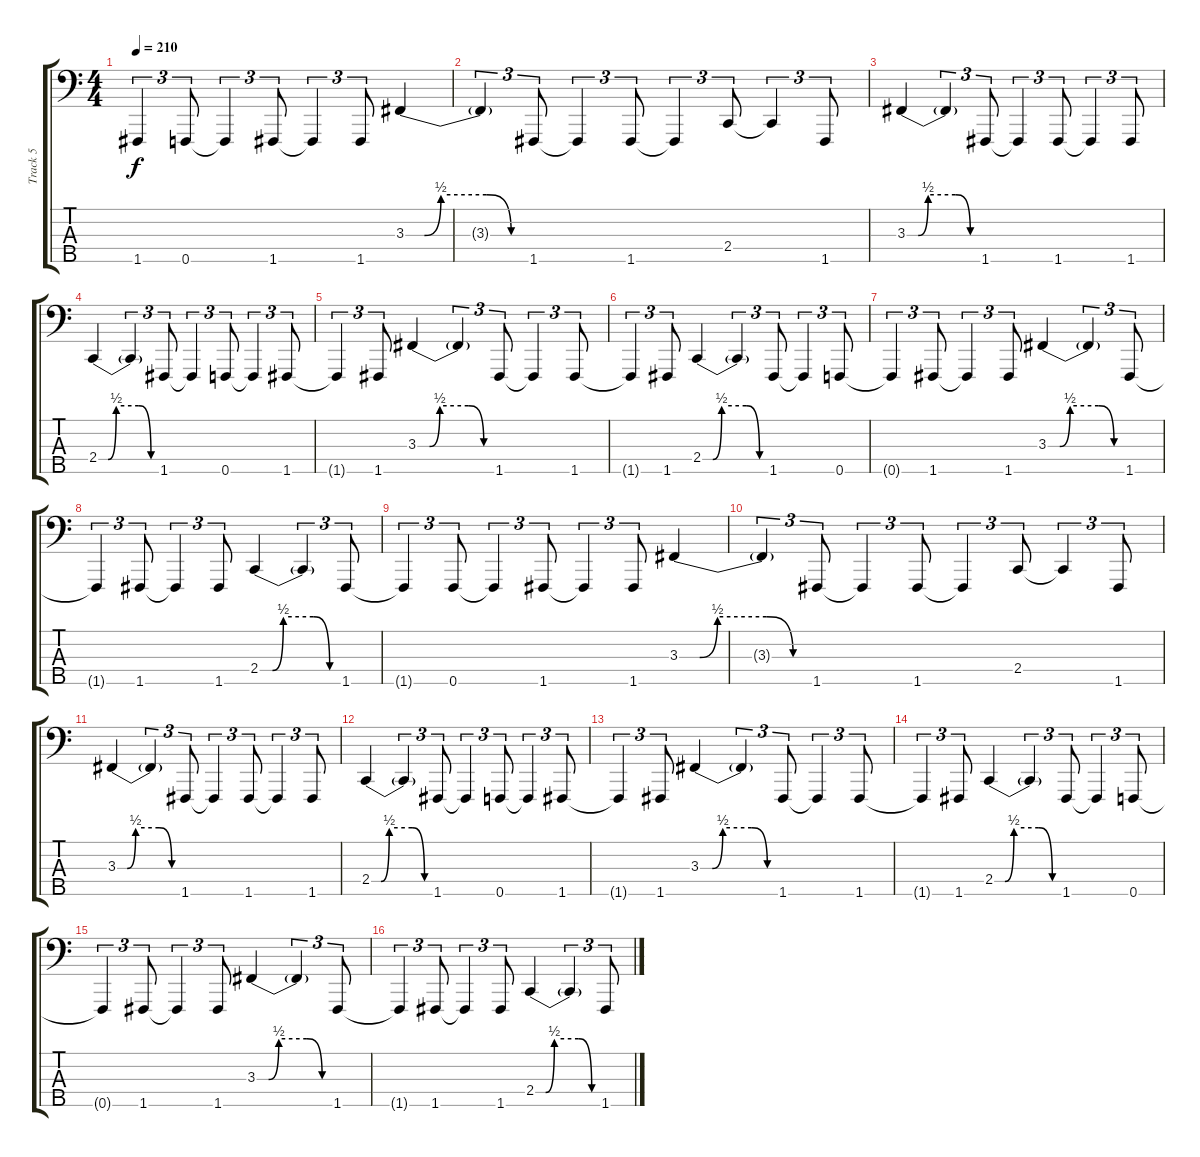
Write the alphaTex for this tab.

\track ("Track 5" "Track 5") {instrument electricbassfinger}
\staff {score tabs}
\tuning (Db2 Ab1 Eb1 Bb0 F0) {hide}
\ts (4 4)
\tempo 210
\clef f4
\ks c
1.5{t}.4{tu (3 2) dy f} 0.5.8{tu (3 2)} 0.5{t}.4{tu (3 2)} 1.5.8{tu (3 2)} 1.5{t}.4{tu (3 2)} 1.5.8{tu (3 2)} 3.3{be (custom 0 0 9 0 17 2 39 2 51 0 60 0)}.4 |
3.3{t}.4{tu (3 2)} 1.5.8{tu (3 2)} 1.5{t}.4{tu (3 2)} 1.5.8{tu (3 2)} 1.5{t}.4{tu (3 2)} 2.4.8{tu (3 2)} 2.4{t}.4{tu (3 2)} 1.5.8{tu (3 2)} |
3.3{be (custom 0 0 9 0 17 2 39 2 51 0 60 0)}.4 3.3{t}.4{tu (3 2)} 1.5.8{tu (3 2)} 1.5{t}.4{tu (3 2)} 1.5.8{tu (3 2)} 1.5{t}.4{tu (3 2)} 1.5.8{tu (3 2)} |
2.4{be (custom 0 0 9 0 17 2 39 2 51 0 60 0)}.4 2.4{t}.4{tu (3 2)} 1.5.8{tu (3 2)} 1.5{t}.4{tu (3 2)} 0.5.8{tu (3 2)} 0.5{t}.4{tu (3 2)} 1.5.8{tu (3 2)} |
1.5{t}.4{tu (3 2)} 1.5.8{tu (3 2)} 3.3{be (custom 0 0 9 0 17 2 39 2 51 0 60 0)}.4 3.3{t}.4{tu (3 2)} 1.5.8{tu (3 2)} 1.5{t}.4{tu (3 2)} 1.5.8{tu (3 2)} |
1.5{t}.4{tu (3 2)} 1.5.8{tu (3 2)} 2.4{be (custom 0 0 9 0 17 2 39 2 51 0 60 0)}.4 2.4{t}.4{tu (3 2)} 1.5.8{tu (3 2)} 1.5{t}.4{tu (3 2)} 0.5.8{tu (3 2)} |
0.5{t}.4{tu (3 2)} 1.5.8{tu (3 2)} 1.5{t}.4{tu (3 2)} 1.5.8{tu (3 2)} 3.3{be (custom 0 0 9 0 17 2 39 2 51 0 60 0)}.4 3.3{t}.4{tu (3 2)} 1.5.8{tu (3 2)} |
1.5{t}.4{tu (3 2)} 1.5.8{tu (3 2)} 1.5{t}.4{tu (3 2)} 1.5.8{tu (3 2)} 2.4{be (custom 0 0 9 0 17 2 39 2 51 0 60 0)}.4 2.4{t}.4{tu (3 2)} 1.5.8{tu (3 2)} |
1.5{t}.4{tu (3 2)} 0.5.8{tu (3 2)} 0.5{t}.4{tu (3 2)} 1.5.8{tu (3 2)} 1.5{t}.4{tu (3 2)} 1.5.8{tu (3 2)} 3.3{be (custom 0 0 9 0 17 2 39 2 51 0 60 0)}.4 |
3.3{t}.4{tu (3 2)} 1.5.8{tu (3 2)} 1.5{t}.4{tu (3 2)} 1.5.8{tu (3 2)} 1.5{t}.4{tu (3 2)} 2.4.8{tu (3 2)} 2.4{t}.4{tu (3 2)} 1.5.8{tu (3 2)} |
3.3{be (custom 0 0 9 0 17 2 39 2 51 0 60 0)}.4 3.3{t}.4{tu (3 2)} 1.5.8{tu (3 2)} 1.5{t}.4{tu (3 2)} 1.5.8{tu (3 2)} 1.5{t}.4{tu (3 2)} 1.5.8{tu (3 2)} |
2.4{be (custom 0 0 9 0 17 2 39 2 51 0 60 0)}.4 2.4{t}.4{tu (3 2)} 1.5.8{tu (3 2)} 1.5{t}.4{tu (3 2)} 0.5.8{tu (3 2)} 0.5{t}.4{tu (3 2)} 1.5.8{tu (3 2)} |
1.5{t}.4{tu (3 2)} 1.5.8{tu (3 2)} 3.3{be (custom 0 0 9 0 17 2 39 2 51 0 60 0)}.4 3.3{t}.4{tu (3 2)} 1.5.8{tu (3 2)} 1.5{t}.4{tu (3 2)} 1.5.8{tu (3 2)} |
1.5{t}.4{tu (3 2)} 1.5.8{tu (3 2)} 2.4{be (custom 0 0 9 0 17 2 39 2 51 0 60 0)}.4 2.4{t}.4{tu (3 2)} 1.5.8{tu (3 2)} 1.5{t}.4{tu (3 2)} 0.5.8{tu (3 2)} |
0.5{t}.4{tu (3 2)} 1.5.8{tu (3 2)} 1.5{t}.4{tu (3 2)} 1.5.8{tu (3 2)} 3.3{be (custom 0 0 9 0 17 2 39 2 51 0 60 0)}.4 3.3{t}.4{tu (3 2)} 1.5.8{tu (3 2)} |
1.5{t}.4{tu (3 2)} 1.5.8{tu (3 2)} 1.5{t}.4{tu (3 2)} 1.5.8{tu (3 2)} 2.4{be (custom 0 0 9 0 17 2 39 2 51 0 60 0)}.4 2.4{t}.4{tu (3 2)} 1.5.8{tu (3 2)}
